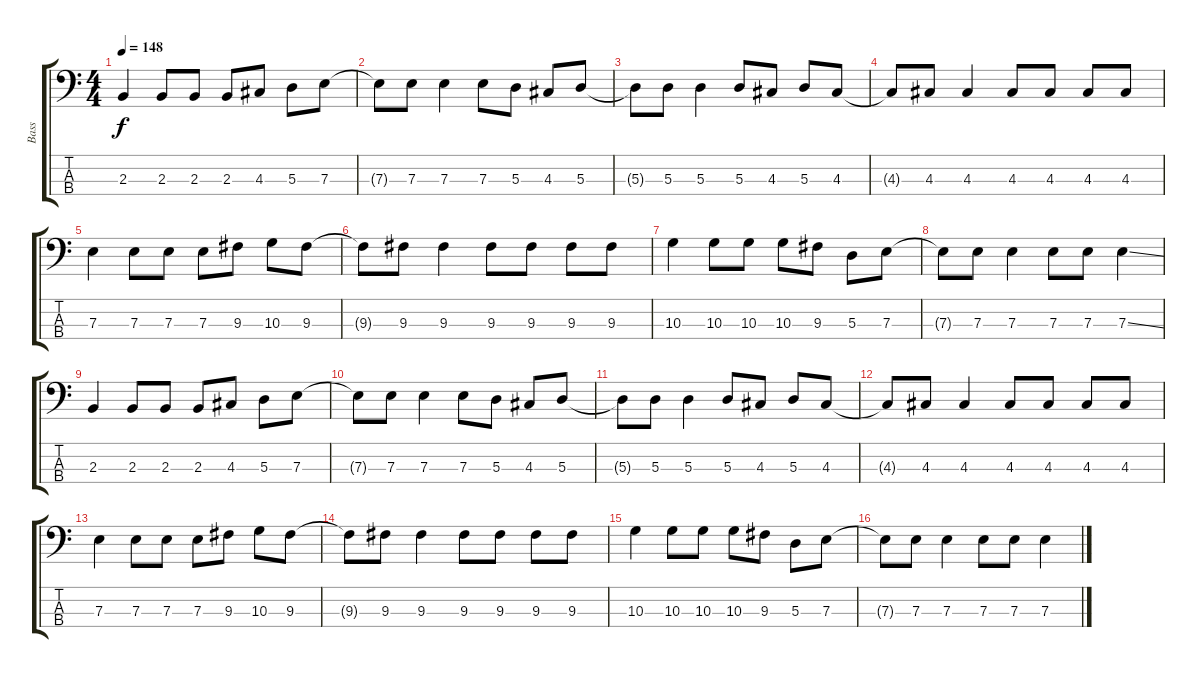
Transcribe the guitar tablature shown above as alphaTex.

\track ("Bass" "Bass") {instrument electricbasspick}
\staff {score tabs}
\tuning (G2 D2 A1 E1) {hide}
\ts (4 4)
\tempo 148
\clef f4
\ks c
2.3.4{dy f instrument electricbasspick} 2.3.8 2.3.8 2.3.8 4.3.8 5.3.8 7.3.8 |
7.3{t}.8 7.3.8 7.3.4 7.3.8 5.3.8 4.3.8 5.3.8 |
5.3{t}.8 5.3.8 5.3.4 5.3.8 4.3.8 5.3.8 4.3.8 |
4.3{t}.8 4.3.8 4.3.4 4.3.8 4.3.8 4.3.8 4.3.8 |
7.3.4 7.3.8 7.3.8 7.3.8 9.3.8 10.3.8 9.3.8 |
9.3{t}.8 9.3.8 9.3.4 9.3.8 9.3.8 9.3.8 9.3.8 |
10.3.4 10.3.8 10.3.8 10.3.8 9.3.8 5.3.8 7.3.8 |
7.3{t}.8 7.3.8 7.3.4 7.3.8 7.3.8 7.3{ss}.4 |
2.3.4 2.3.8 2.3.8 2.3.8 4.3.8 5.3.8 7.3.8 |
7.3{t}.8 7.3.8 7.3.4 7.3.8 5.3.8 4.3.8 5.3.8 |
5.3{t}.8 5.3.8 5.3.4 5.3.8 4.3.8 5.3.8 4.3.8 |
4.3{t}.8 4.3.8 4.3.4 4.3.8 4.3.8 4.3.8 4.3.8 |
7.3.4 7.3.8 7.3.8 7.3.8 9.3.8 10.3.8 9.3.8 |
9.3{t}.8 9.3.8 9.3.4 9.3.8 9.3.8 9.3.8 9.3.8 |
10.3.4 10.3.8 10.3.8 10.3.8 9.3.8 5.3.8 7.3.8 |
7.3{t}.8 7.3.8 7.3.4 7.3.8 7.3.8 7.3{ss}.4
